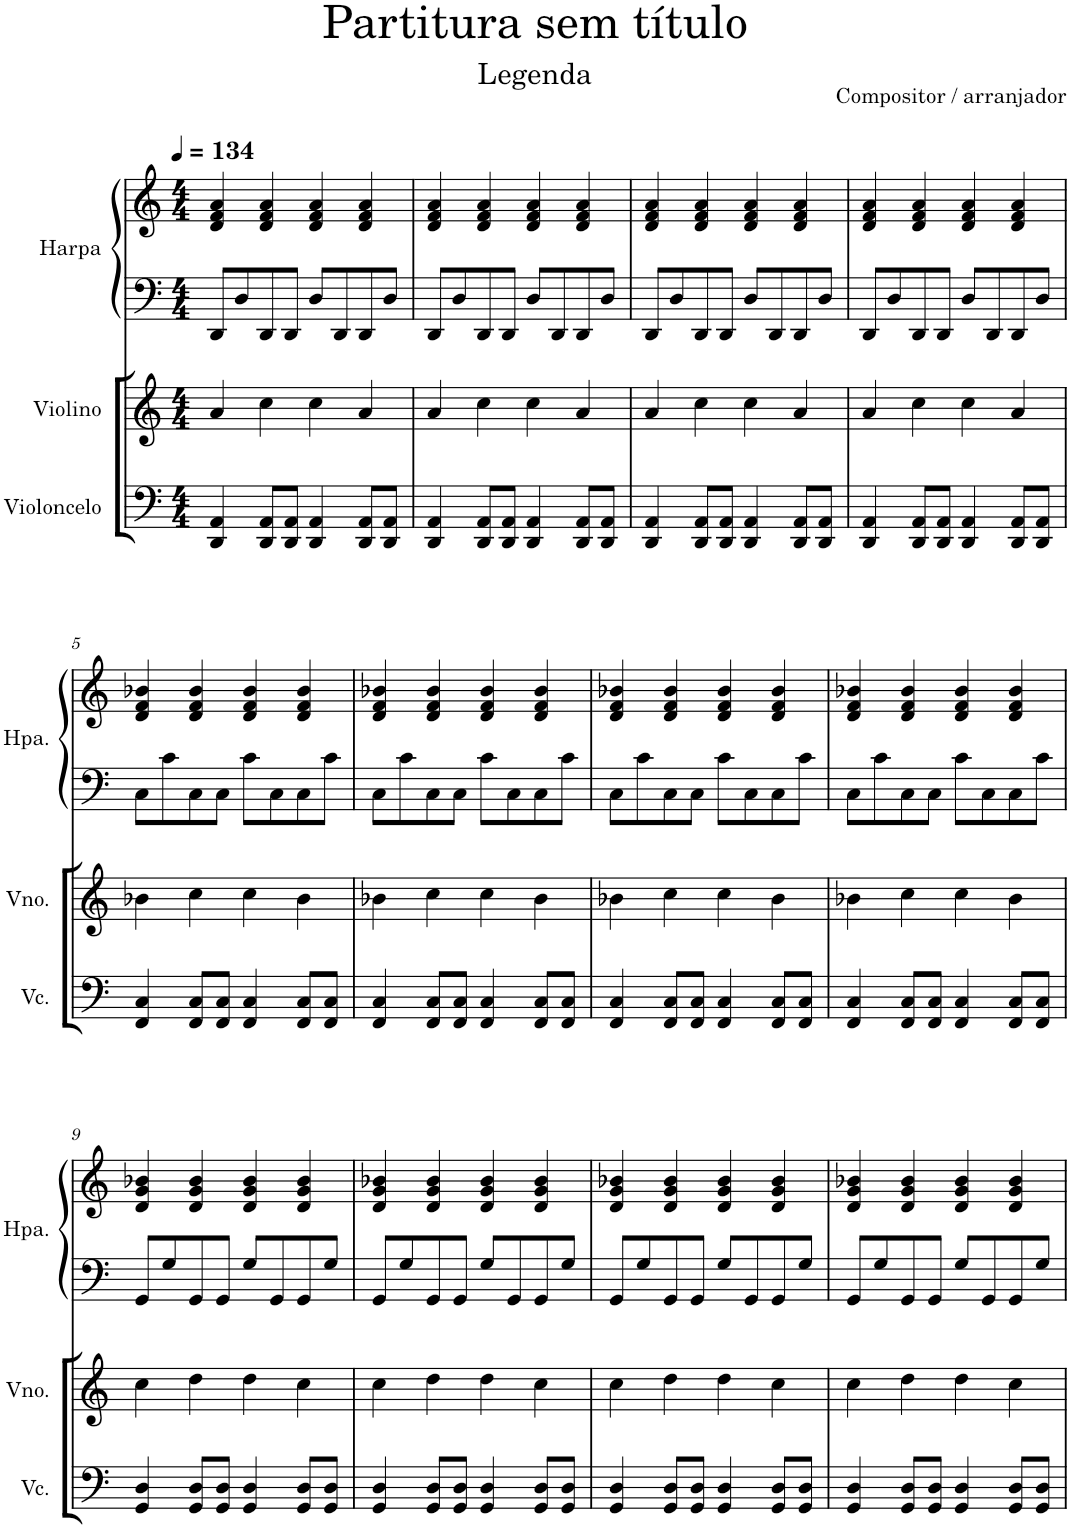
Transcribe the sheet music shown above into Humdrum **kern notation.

**kern	**kern	**kern	**kern
*part3	*part2	*part1	*part1
*staff4	*staff3	*staff2	*staff1
*I"Violoncelo	*I"Violino	*I"Harpa	*
*I'Vc.	*I'Vno.	*I'Hpa.	*
*clefF4	*clefG2	*clefF4	*clefG2
*k[]	*k[]	*k[]	*k[]
*M4/4	*M4/4	*M4/4	*M4/4
*MM134	*MM134	*MM134	*MM134
=1	=1	=1	=1
4DD/ 4AA/	4a/	8DD/L	4d/ 4f/ 4a/
.	.	8D/	.
8DD/ 8AA/L	4cc\	8DD/	4d/ 4f/ 4a/
8DD/ 8AA/J	.	8DD/J	.
4DD/ 4AA/	4cc\	8D/L	4d/ 4f/ 4a/
.	.	8DD/	.
8DD/ 8AA/L	4a/	8DD/	4d/ 4f/ 4a/
8DD/ 8AA/J	.	8D/J	.
=2	=2	=2	=2
4DD/ 4AA/	4a/	8DD/L	4d/ 4f/ 4a/
.	.	8D/	.
8DD/ 8AA/L	4cc\	8DD/	4d/ 4f/ 4a/
8DD/ 8AA/J	.	8DD/J	.
4DD/ 4AA/	4cc\	8D/L	4d/ 4f/ 4a/
.	.	8DD/	.
8DD/ 8AA/L	4a/	8DD/	4d/ 4f/ 4a/
8DD/ 8AA/J	.	8D/J	.
=3	=3	=3	=3
4DD/ 4AA/	4a/	8DD/L	4d/ 4f/ 4a/
.	.	8D/	.
8DD/ 8AA/L	4cc\	8DD/	4d/ 4f/ 4a/
8DD/ 8AA/J	.	8DD/J	.
4DD/ 4AA/	4cc\	8D/L	4d/ 4f/ 4a/
.	.	8DD/	.
8DD/ 8AA/L	4a/	8DD/	4d/ 4f/ 4a/
8DD/ 8AA/J	.	8D/J	.
=4	=4	=4	=4
4DD/ 4AA/	4a/	8DD/L	4d/ 4f/ 4a/
.	.	8D/	.
8DD/ 8AA/L	4cc\	8DD/	4d/ 4f/ 4a/
8DD/ 8AA/J	.	8DD/J	.
4DD/ 4AA/	4cc\	8D/L	4d/ 4f/ 4a/
.	.	8DD/	.
8DD/ 8AA/L	4a/	8DD/	4d/ 4f/ 4a/
8DD/ 8AA/J	.	8D/J	.
!!LO:LB:g=z
=5	=5	=5	=5
4FF/ 4C/	4b-X\	8C\L	4d/ 4f/ 4b-X/
.	.	8c\	.
8FF/ 8C/L	4cc\	8C\	4d/ 4f/ 4b-/
8FF/ 8C/J	.	8C\J	.
4FF/ 4C/	4cc\	8c\L	4d/ 4f/ 4b-/
.	.	8C\	.
8FF/ 8C/L	4b-\	8C\	4d/ 4f/ 4b-/
8FF/ 8C/J	.	8c\J	.
=6	=6	=6	=6
4FF/ 4C/	4b-X\	8C\L	4d/ 4f/ 4b-X/
.	.	8c\	.
8FF/ 8C/L	4cc\	8C\	4d/ 4f/ 4b-/
8FF/ 8C/J	.	8C\J	.
4FF/ 4C/	4cc\	8c\L	4d/ 4f/ 4b-/
.	.	8C\	.
8FF/ 8C/L	4b-\	8C\	4d/ 4f/ 4b-/
8FF/ 8C/J	.	8c\J	.
=7	=7	=7	=7
4FF/ 4C/	4b-X\	8C\L	4d/ 4f/ 4b-X/
.	.	8c\	.
8FF/ 8C/L	4cc\	8C\	4d/ 4f/ 4b-/
8FF/ 8C/J	.	8C\J	.
4FF/ 4C/	4cc\	8c\L	4d/ 4f/ 4b-/
.	.	8C\	.
8FF/ 8C/L	4b-\	8C\	4d/ 4f/ 4b-/
8FF/ 8C/J	.	8c\J	.
=8	=8	=8	=8
4FF/ 4C/	4b-X\	8C\L	4d/ 4f/ 4b-X/
.	.	8c\	.
8FF/ 8C/L	4cc\	8C\	4d/ 4f/ 4b-/
8FF/ 8C/J	.	8C\J	.
4FF/ 4C/	4cc\	8c\L	4d/ 4f/ 4b-/
.	.	8C\	.
8FF/ 8C/L	4b-\	8C\	4d/ 4f/ 4b-/
8FF/ 8C/J	.	8c\J	.
!!LO:LB:g=z
=9	=9	=9	=9
4GG/ 4D/	4cc\	8GG/L	4d/ 4g/ 4b-X/
.	.	8G/	.
8GG/ 8D/L	4dd\	8GG/	4d/ 4g/ 4b-/
8GG/ 8D/J	.	8GG/J	.
4GG/ 4D/	4dd\	8G/L	4d/ 4g/ 4b-/
.	.	8GG/	.
8GG/ 8D/L	4cc\	8GG/	4d/ 4g/ 4b-/
8GG/ 8D/J	.	8G/J	.
=10	=10	=10	=10
4GG/ 4D/	4cc\	8GG/L	4d/ 4g/ 4b-X/
.	.	8G/	.
8GG/ 8D/L	4dd\	8GG/	4d/ 4g/ 4b-/
8GG/ 8D/J	.	8GG/J	.
4GG/ 4D/	4dd\	8G/L	4d/ 4g/ 4b-/
.	.	8GG/	.
8GG/ 8D/L	4cc\	8GG/	4d/ 4g/ 4b-/
8GG/ 8D/J	.	8G/J	.
=11	=11	=11	=11
4GG/ 4D/	4cc\	8GG/L	4d/ 4g/ 4b-X/
.	.	8G/	.
8GG/ 8D/L	4dd\	8GG/	4d/ 4g/ 4b-/
8GG/ 8D/J	.	8GG/J	.
4GG/ 4D/	4dd\	8G/L	4d/ 4g/ 4b-/
.	.	8GG/	.
8GG/ 8D/L	4cc\	8GG/	4d/ 4g/ 4b-/
8GG/ 8D/J	.	8G/J	.
=12	=12	=12	=12
4GG/ 4D/	4cc\	8GG/L	4d/ 4g/ 4b-X/
.	.	8G/	.
8GG/ 8D/L	4dd\	8GG/	4d/ 4g/ 4b-/
8GG/ 8D/J	.	8GG/J	.
4GG/ 4D/	4dd\	8G/L	4d/ 4g/ 4b-/
.	.	8GG/	.
8GG/ 8D/L	4cc\	8GG/	4d/ 4g/ 4b-/
8GG/ 8D/J	.	8G/J	.
=	=	=	=
*-	*-	*-	*-
